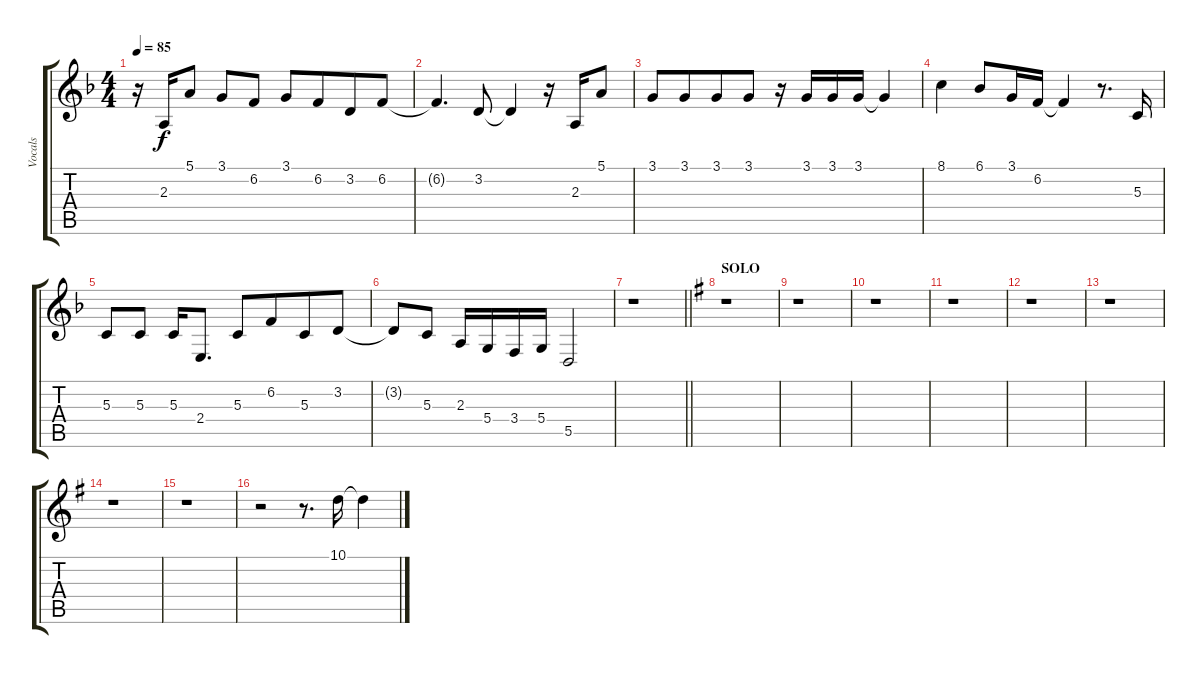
\track ("Vocals" "Vocals") {instrument harmonica}
\staff {score tabs}
\tuning (E4 B3 G3 D3 A2 D2) {hide}
\ts (4 4)
\tempo 85
\clef g2
\ks dminor
r.16{dy f} 2.3.16 5.1.8 3.1.8 6.2.8 3.1.8 6.2.8{beam merge} 3.2.8 6.2.8 |
6.2{t}.4{d} 3.2.8 3.2{t}.4 r.16 2.3.16 5.1.8 |
3.1.8 3.1.8{beam merge} 3.1.8 3.1.8 r.16 3.1.16 3.1.16 3.1.16 3.1{t}.4 |
8.1.4 6.1.8 3.1.16 6.2.16 6.2{t}.4 r.8{d} 5.3.16 |
5.3.8 5.3.8 5.3.16 2.4.8{d} 5.3.8 6.2.8{beam merge} 5.3.8 3.2.8 |
3.2{t}.8 5.3.8 2.3.16 5.4.16 3.4.16 5.4.16 5.5.2 |
\barLineRight lightlight
r.1 |
\section ("" "SOLO")
\ks eminor
r.1 |
r.1 |
r.1 |
r.1 |
r.1 |
r.1 |
r.1 |
r.1 |
r.2 r.8{d} 10.1.16 10.1{t}.4
